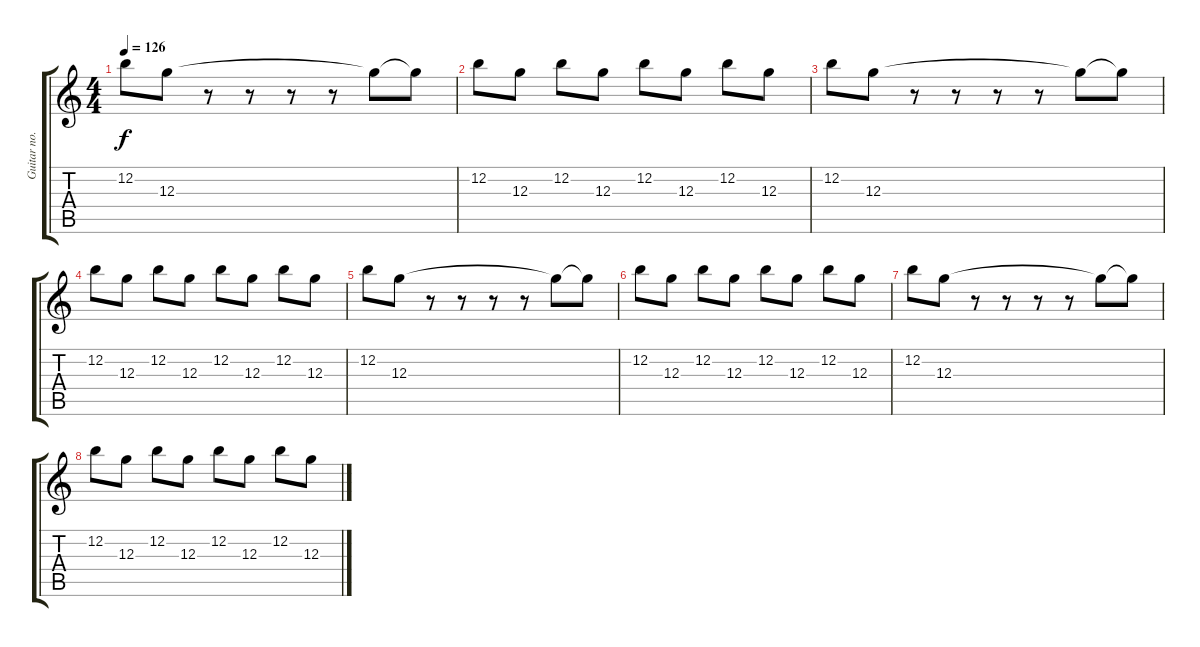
\track ("Guitar no.2" "Guitar no.") {instrument distortionguitar}
\staff {score tabs}
\tuning (E4 B3 G3 D3 A2 E2) {hide}
\ts (4 4)
\tempo 126
\clef g2
\ks c
12.2.8{dy f instrument electricguitarclean} 12.3.8 r.8 r.8 r.8 r.8 12.3{t}.8 12.3{t}.8 |
12.2.8 12.3.8 12.2.8 12.3.8 12.2.8 12.3.8 12.2.8 12.3.8 |
12.2.8{instrument electricguitarclean} 12.3.8 r.8 r.8 r.8 r.8 12.3{t}.8 12.3{t}.8 |
12.2.8 12.3.8 12.2.8 12.3.8 12.2.8 12.3.8 12.2.8 12.3.8 |
12.2.8{instrument electricguitarclean} 12.3.8 r.8 r.8 r.8 r.8 12.3{t}.8 12.3{t}.8 |
12.2.8 12.3.8 12.2.8 12.3.8 12.2.8 12.3.8 12.2.8 12.3.8 |
12.2.8{instrument electricguitarclean} 12.3.8 r.8 r.8 r.8 r.8 12.3{t}.8 12.3{t}.8 |
12.2.8 12.3.8 12.2.8 12.3.8 12.2.8 12.3.8 12.2.8 12.3.8
